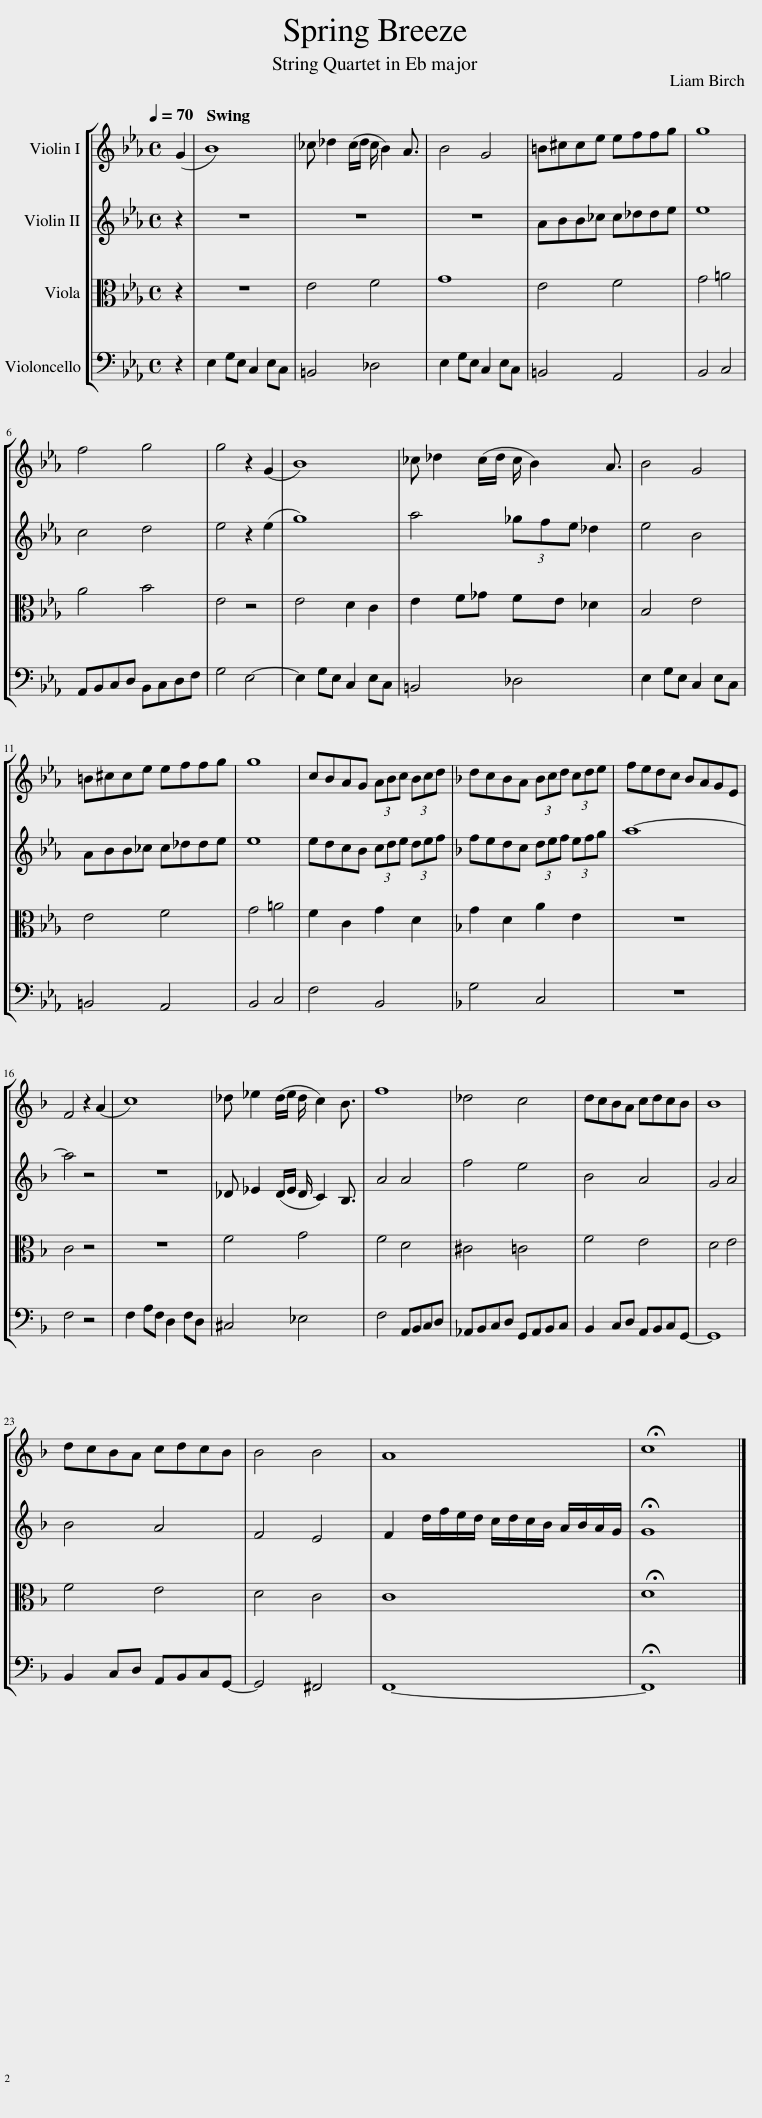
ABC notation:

X:1
%%score [ 1 2 3 4 ]
L:1/8
Q:1/4=70
M:4/4
I:linebreak $
K:Eb
V:1 treble
V:2 treble
V:3 alto
V:4 bass
V:1
 (G2 | B8) | _c _d2 (c/d/ c/ B2) A3/2 | B4 G4 | =B^cce effg | %5
 g8 |$ f4 g4 | g4 z2 (G2 | B8) | _c _d2 (c/d/ c/ B2) A3/2 | %10
 B4 G4 |$ =B^cce effg | g8 | cBAG (3ABc (3Bcd |[K:F] dcBA (3Bcd (3cde | %15
 fedc BAGE |$ F4 z2 (A2 | c8) | _d _e2 (d/e/ d/ c2) B3/2 | f8 | %20
 _d4 c4 | dcBA cdcB | B8 |$ dcBA cdcB | B4 B4 | %25
 A8 | !fermata!c8 |] %27
V:2
 z2 | z8 | z8 | z8 | ABB_c c_dde | %5
 e8 |$ c4 d4 | e4 z2 (e2 | g8) | a4 (3_gfe _d2 | %10
 e4 B4 |$ ABB_c c_dde | e8 | edcB (3cde (3def |[K:F] fedc (3def (3efg | %15
 a8- |$ a4 z4 | z8 | _D _E2 (D/E/ D/ C2) B,3/2 | A4 A4 | %20
 f4 e4 | B4 A4 | G4 A4 |$ B4 A4 | F4 E4 | %25
 F2 d/f/e/d/ c/d/c/B/ A/B/A/G/ | !fermata!G8 |] %27
V:3
 z2 | z8 | E4 F4 | G8 | E4 F4 | %5
 G4 =A4 |$ A4 B4 | E4 z4 | E4 D2 C2 | E2 F_G FE _D2 | %10
 B,4 E4 |$ E4 F4 | G4 =A4 | F2 C2 G2 D2 |[K:F] G2 D2 A2 E2 | %15
 z8 |$ C4 z4 | z8 | F4 G4 | F4 D4 | %20
 ^C4 =C4 | F4 E4 | D4 E4 |$ F4 E4 | D4 C4 | %25
 C8 | !fermata!D8 |] %27
V:4
 z2 | E,2 G,E, C,2 E,C, | =B,,4 _D,4 | E,2 G,E, C,2 E,C, | =B,,4 A,,4 | %5
 B,,4 C,4 |$ A,,B,,C,D, B,,C,D,F, | G,4 E,4- | E,2 G,E, C,2 E,C, | =B,,4 _D,4 | %10
 E,2 G,E, C,2 E,C, |$ =B,,4 A,,4 | B,,4 C,4 | F,4 B,,4 |[K:F] G,4 C,4 | %15
 z8 |$ F,4 z4 | F,2 A,F, D,2 F,D, | ^C,4 _E,4 | F,4 A,,B,,C,D, | %20
 _A,,B,,C,D, G,,A,,B,,C, | B,,2 C,D, A,,B,,C,G,,- | G,,8 |$ B,,2 C,D, A,,B,,C,G,,- | G,,4 ^F,,4 | %25
 F,,8- | !fermata!F,,8 |] %27
